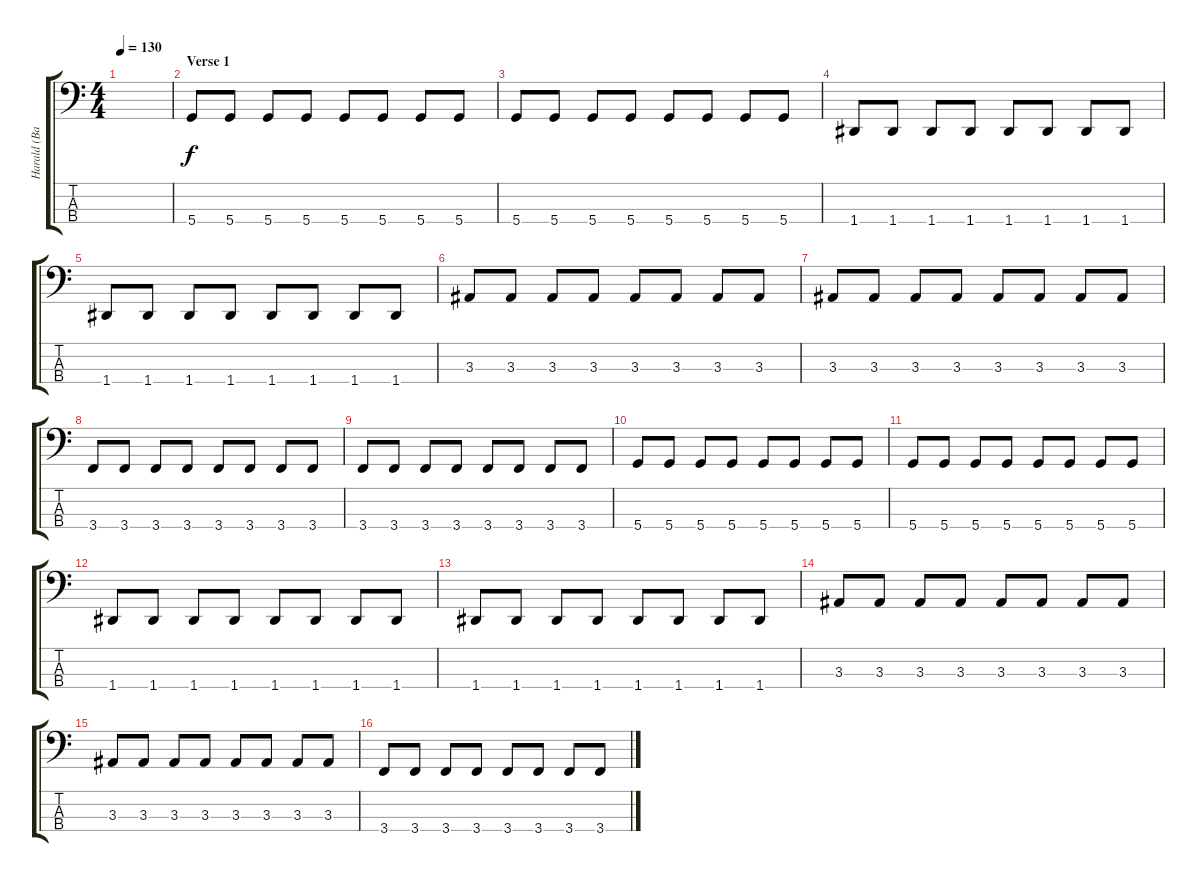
\track ("Harald (Bass)" "Harald (Ba") {instrument electricbasspick}
\staff {score tabs}
\tuning (F2 C2 G1 D1) {hide}
\ts (4 4)
\tempo 130
\clef f4
\ks c
|
\section ("" "Verse 1")
5.4.8 5.4.8 5.4.8 5.4.8 5.4.8 5.4.8 5.4.8 5.4.8 |
5.4.8 5.4.8 5.4.8 5.4.8 5.4.8 5.4.8 5.4.8 5.4.8 |
1.4.8 1.4.8 1.4.8 1.4.8 1.4.8 1.4.8 1.4.8 1.4.8 |
1.4.8 1.4.8 1.4.8 1.4.8 1.4.8 1.4.8 1.4.8 1.4.8 |
3.3.8 3.3.8 3.3.8 3.3.8 3.3.8 3.3.8 3.3.8 3.3.8 |
3.3.8 3.3.8 3.3.8 3.3.8 3.3.8 3.3.8 3.3.8 3.3.8 |
3.4.8 3.4.8 3.4.8 3.4.8 3.4.8 3.4.8 3.4.8 3.4.8 |
3.4.8 3.4.8 3.4.8 3.4.8 3.4.8 3.4.8 3.4.8 3.4.8 |
\section ("" "")
5.4.8 5.4.8 5.4.8 5.4.8 5.4.8 5.4.8 5.4.8 5.4.8 |
5.4.8 5.4.8 5.4.8 5.4.8 5.4.8 5.4.8 5.4.8 5.4.8 |
1.4.8 1.4.8 1.4.8 1.4.8 1.4.8 1.4.8 1.4.8 1.4.8 |
1.4.8 1.4.8 1.4.8 1.4.8 1.4.8 1.4.8 1.4.8 1.4.8 |
3.3.8 3.3.8 3.3.8 3.3.8 3.3.8 3.3.8 3.3.8 3.3.8 |
3.3.8 3.3.8 3.3.8 3.3.8 3.3.8 3.3.8 3.3.8 3.3.8 |
3.4.8 3.4.8 3.4.8 3.4.8 3.4.8 3.4.8 3.4.8 3.4.8
